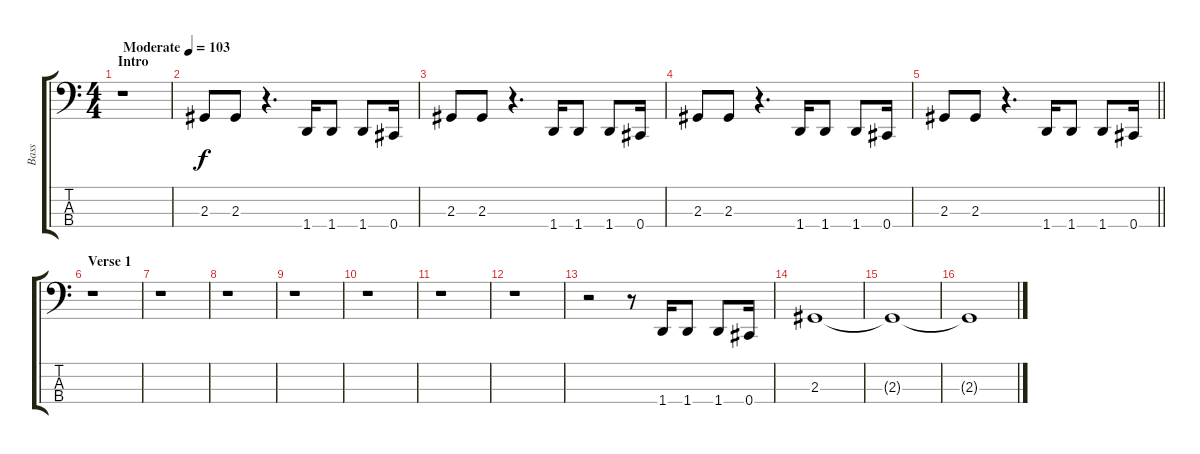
\track ("Bass" "Bass") {instrument electricbassfinger}
\staff {score tabs}
\tuning (E2 B1 Gb1 Db1) {hide}
\ts (4 4)
\section ("" "Intro")
\tempo (103 "Moderate")
\clef f4
\ks c
r.1{dy f instrument electricbassfinger} |
2.3.8 2.3.8 r.4{d} 1.4.16 1.4.8 1.4.8 0.4.16 |
2.3.8 2.3.8 r.4{d} 1.4.16 1.4.8 1.4.8 0.4.16 |
2.3.8 2.3.8 r.4{d} 1.4.16 1.4.8 1.4.8 0.4.16 |
\barLineRight lightlight
2.3.8 2.3.8 r.4{d} 1.4.16 1.4.8 1.4.8 0.4.16 |
\section ("" "Verse 1")
r.1 |
r.1 |
r.1 |
r.1 |
r.1 |
r.1 |
r.1 |
r.2 r.8 1.4.16 1.4.8 1.4.8 0.4.16 |
2.3.1 |
2.3{t}.1 |
2.3{t}.1
